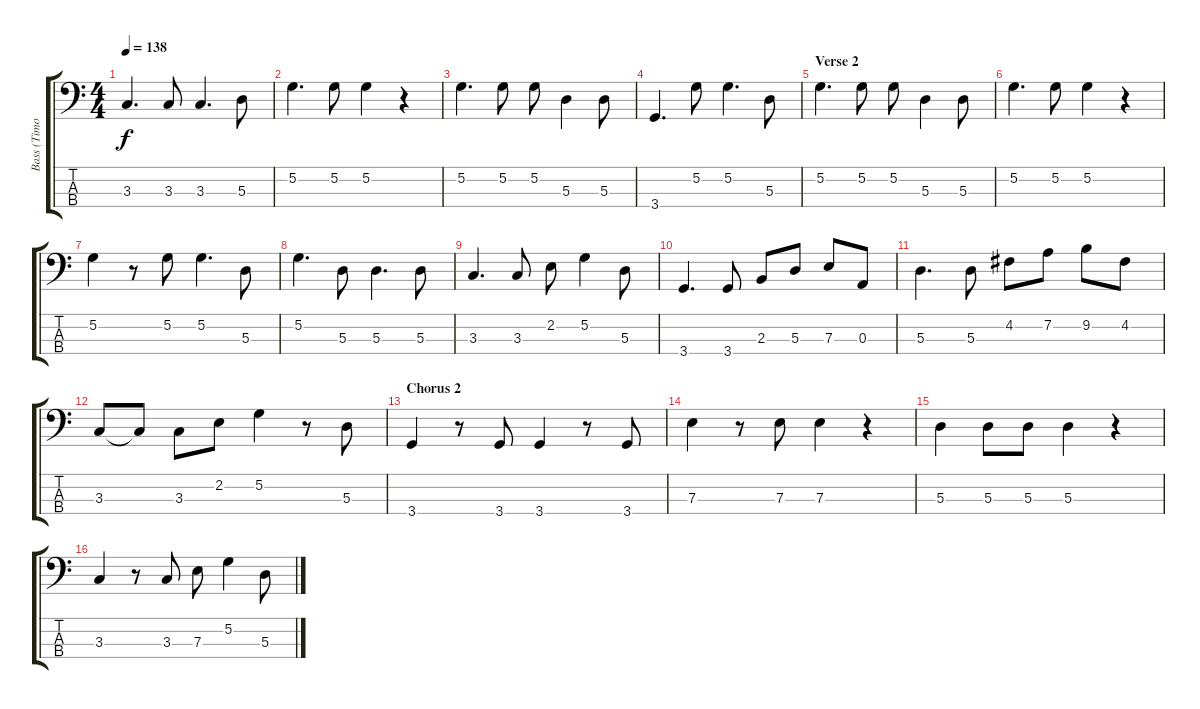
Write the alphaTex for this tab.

\track ("Bass (Timothy B. Schmidt)" "Bass (Timo") {instrument electricbassfinger}
\staff {score tabs}
\tuning (G2 D2 A1 E1) {hide}
\ts (4 4)
\tempo 138
\clef f4
\ks c
3.3.4{d dy f} 3.3.8 3.3.4{d} 5.3.8 |
5.2.4{d} 5.2.8 5.2.4 r.4 |
5.2.4{d} 5.2.8 5.2.8 5.3.4 5.3.8 |
3.4.4{d} 5.2.8 5.2.4{d} 5.3.8 |
\section ("" "Verse 2")
5.2.4{d} 5.2.8 5.2.8 5.3.4 5.3.8 |
5.2.4{d} 5.2.8 5.2.4 r.4 |
5.2.4 r.8 5.2.8 5.2.4{d} 5.3.8 |
5.2.4{d} 5.3.8 5.3.4{d} 5.3.8 |
3.3.4{d} 3.3.8 2.2.8 5.2.4 5.3.8 |
3.4.4{d} 3.4.8 2.3.8 5.3.8 7.3.8 0.3.8 |
5.3.4{d} 5.3.8 4.2.8 7.2.8 9.2.8 4.2.8 |
3.3.8 3.3{t}.8 3.3.8 2.2.8 5.2.4 r.8 5.3.8 |
\section ("" "Chorus 2")
3.4.4 r.8 3.4.8 3.4.4 r.8 3.4.8 |
7.3.4 r.8 7.3.8 7.3.4 r.4 |
5.3.4 5.3.8 5.3.8 5.3.4 r.4 |
3.3.4 r.8 3.3.8 7.3.8 5.2.4 5.3.8
